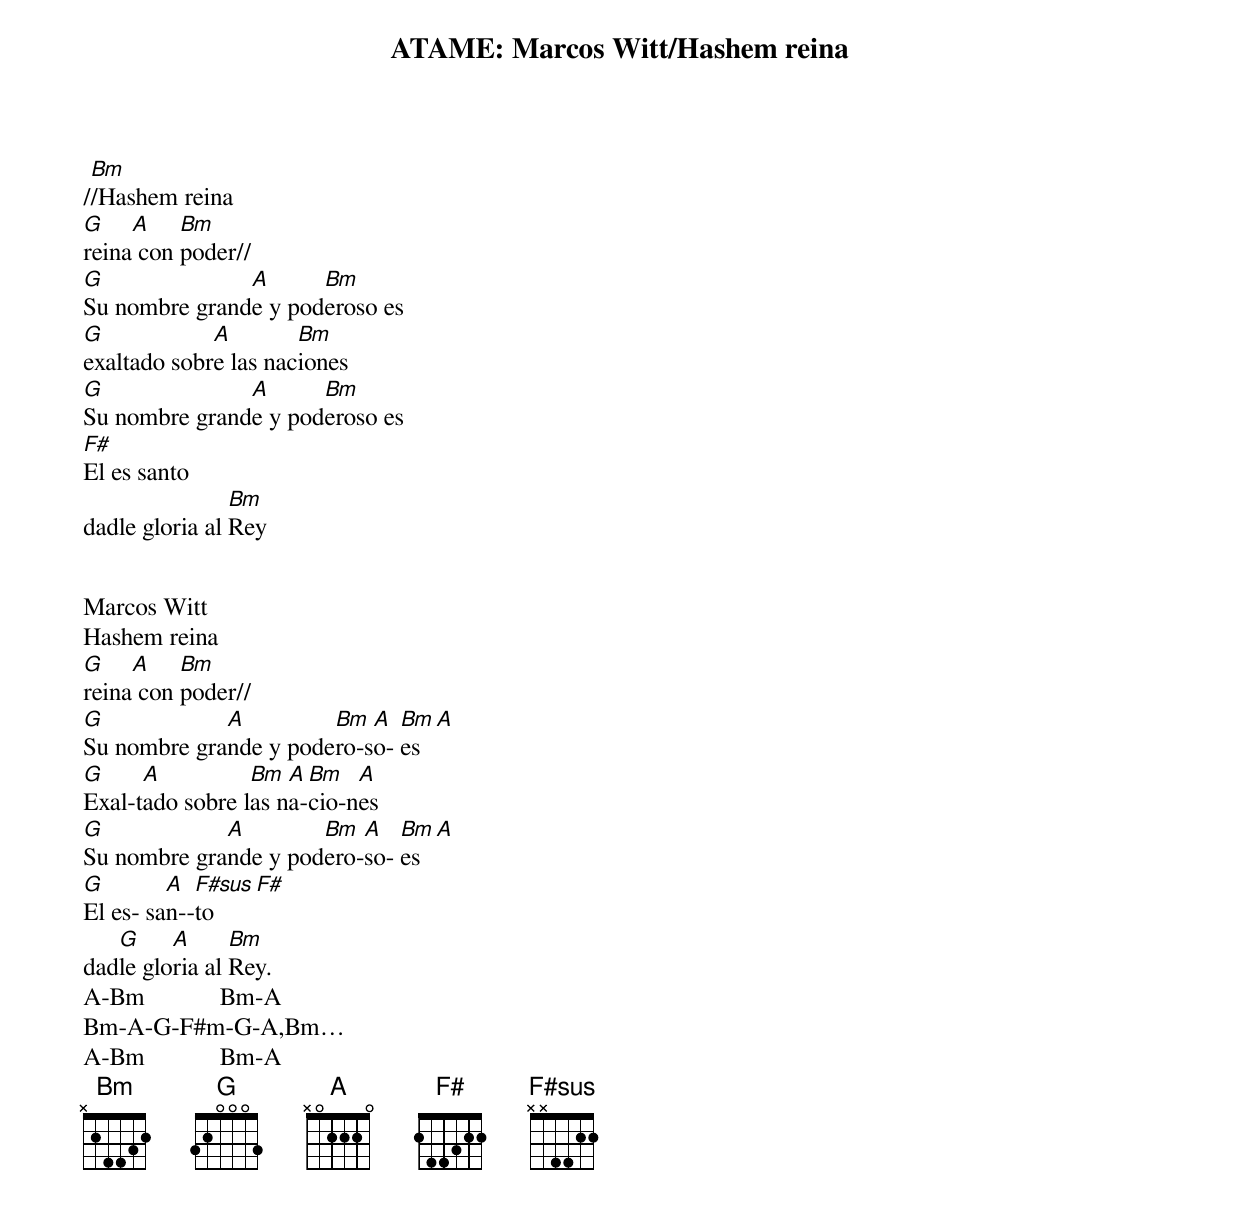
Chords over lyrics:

ATAME: Marcos Witt/Hashem reina
 Bm
//Hashem reina
G    A    Bm
reina con poder//
G              A      Bm
Su nombre grande y poderoso es
G            A        Bm
exaltado sobre las naciones
G              A      Bm
Su nombre grande y poderoso es
F#
El es santo
                Bm
dadle gloria al Rey


Marcos Witt
Hashem reina
G    A    Bm
reina con poder//
G            A         Bm  A  Bm  A
Su nombre grande y podero-so- es
G     A          Bm  A Bm   A
Exal-tado sobre las na-cio-nes
G            A        Bm  A   Bm  A
Su nombre grande y podero-so- es
G        A  F#sus F#
El es- san--to
   G     A      Bm
dadle gloria al Rey.
A-Bm            Bm-A
Bm-A-G-F#m-G-A,Bm…
A-Bm            Bm-A
